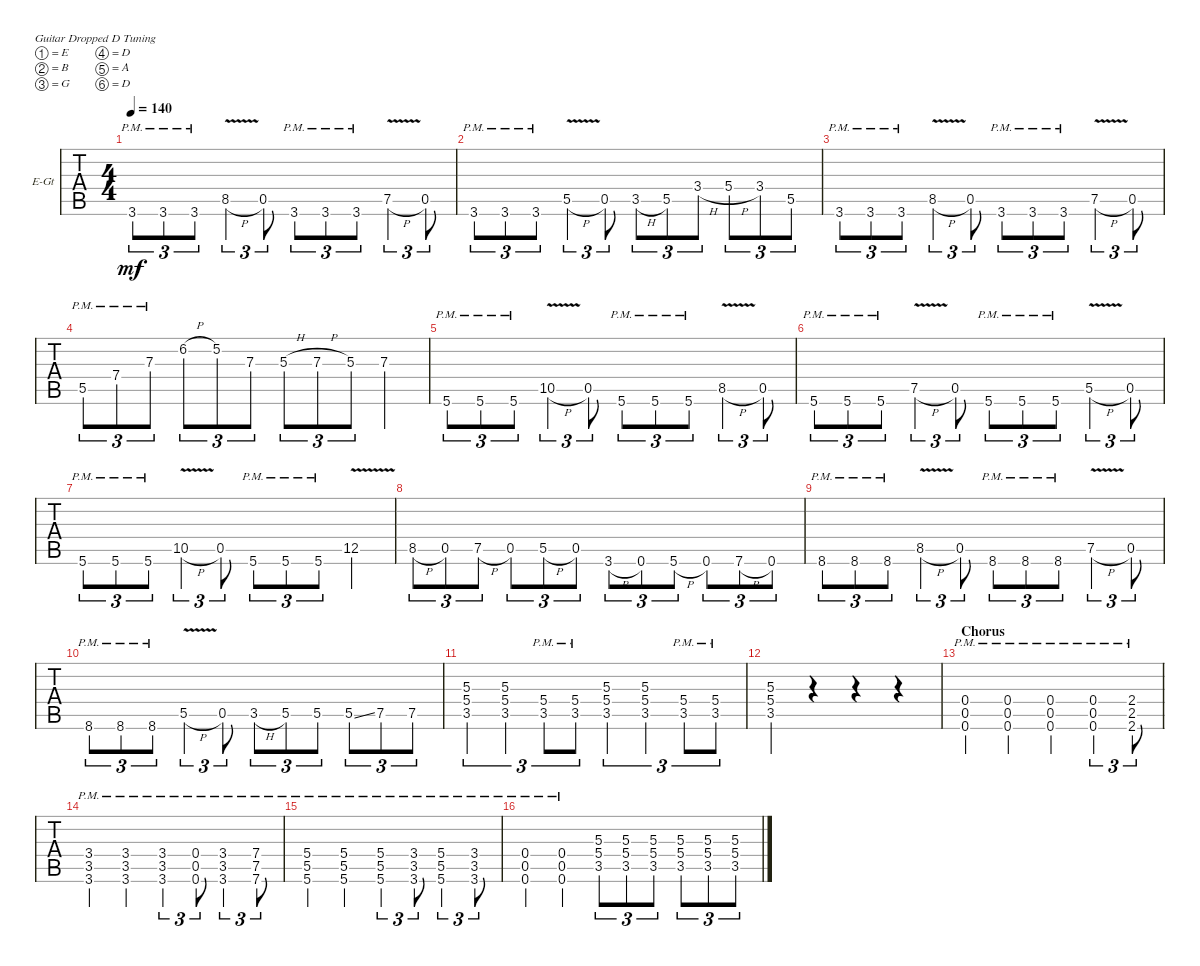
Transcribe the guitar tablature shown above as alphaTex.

\defaultSystemsLayout 4
\bracketExtendMode groupsimilarinstruments
\multiBarRest
\firstSystemTrackNameOrientation horizontal
\otherSystemsTrackNameOrientation horizontal
\track ("Matthew" "E-Gt") {instrument distortionguitar}
\staff {tabs}
\tuning (E4 B3 G3 D3 A2 D2)
\ts (4 4)
\tempo 140
\clef g2
\ks c
3.6{pm}.8{tu (3 2) dy mf} 3.6{pm}.8{tu (3 2)} 3.6{pm}.8{tu (3 2)} 8.5{v h}.4{tu (3 2)} 0.5.8{tu (3 2)} 3.6{pm}.8{tu (3 2)} 3.6{pm}.8{tu (3 2)} 3.6{pm}.8{tu (3 2)} 7.5{v h}.4{tu (3 2)} 0.5.8{tu (3 2)} |
3.6{pm}.8{tu (3 2)} 3.6{pm}.8{tu (3 2)} 3.6{pm}.8{tu (3 2)} 5.5{v h}.4{tu (3 2)} 0.5.8{tu (3 2)} 3.5{h}.8{tu (3 2)} 5.5.8{tu (3 2)} 3.4{h}.8{tu (3 2)} 5.4{h}.8{tu (3 2)} 3.4.8{tu (3 2)} 5.5.8{tu (3 2)} |
3.6{pm}.8{tu (3 2)} 3.6{pm}.8{tu (3 2)} 3.6{pm}.8{tu (3 2)} 8.5{v h}.4{tu (3 2)} 0.5.8{tu (3 2)} 3.6{pm}.8{tu (3 2)} 3.6{pm}.8{tu (3 2)} 3.6{pm}.8{tu (3 2)} 7.5{v h}.4{tu (3 2)} 0.5.8{tu (3 2)} |
5.5{pm}.8{tu (3 2)} 7.4{pm}.8{tu (3 2)} 7.3{pm}.8{tu (3 2)} 6.2{h}.8{tu (3 2)} 5.2.8{tu (3 2)} 7.3.8{tu (3 2)} 5.3{h}.8{tu (3 2)} 7.3{h}.8{tu (3 2)} 5.3.8{tu (3 2)} 7.3.4 |
5.6{pm}.8{tu (3 2)} 5.6{pm}.8{tu (3 2)} 5.6{pm}.8{tu (3 2)} 10.5{v h}.4{tu (3 2)} 0.5.8{tu (3 2)} 5.6{pm}.8{tu (3 2)} 5.6{pm}.8{tu (3 2)} 5.6{pm}.8{tu (3 2)} 8.5{v h}.4{tu (3 2)} 0.5.8{tu (3 2)} |
5.6{pm}.8{tu (3 2)} 5.6{pm}.8{tu (3 2)} 5.6{pm}.8{tu (3 2)} 7.5{v h}.4{tu (3 2)} 0.5.8{tu (3 2)} 5.6{pm}.8{tu (3 2)} 5.6{pm}.8{tu (3 2)} 5.6{pm}.8{tu (3 2)} 5.5{v h}.4{tu (3 2)} 0.5.8{tu (3 2)} |
5.6{pm}.8{tu (3 2)} 5.6{pm}.8{tu (3 2)} 5.6{pm}.8{tu (3 2)} 10.5{v h}.4{tu (3 2)} 0.5.8{tu (3 2)} 5.6{pm}.8{tu (3 2)} 5.6{pm}.8{tu (3 2)} 5.6{pm}.8{tu (3 2)} 12.5{v}.4 |
8.5{h}.8{tu (3 2)} 0.5.8{tu (3 2)} 7.5{h}.8{tu (3 2)} 0.5.8{tu (3 2)} 5.5{h}.8{tu (3 2)} 0.5.8{tu (3 2)} 3.6{h}.8{tu (3 2)} 0.6.8{tu (3 2)} 5.6{h}.8{tu (3 2)} 0.6.8{tu (3 2)} 7.6{h}.8{tu (3 2)} 0.6.8{tu (3 2)} |
8.6{pm}.8{tu (3 2)} 8.6{pm}.8{tu (3 2)} 8.6{pm}.8{tu (3 2)} 8.5{v h}.4{tu (3 2)} 0.5.8{tu (3 2)} 8.6{pm}.8{tu (3 2)} 8.6{pm}.8{tu (3 2)} 8.6{pm}.8{tu (3 2)} 7.5{v h}.4{tu (3 2)} 0.5.8{tu (3 2)} |
8.6{pm}.8{tu (3 2)} 8.6{pm}.8{tu (3 2)} 8.6{pm}.8{tu (3 2)} 5.5{v h}.4{tu (3 2)} 0.5.8{tu (3 2)} 3.5{h}.8{tu (3 2)} 5.5.8{tu (3 2)} 5.5.8{tu (3 2)} 5.5{ss}.8{tu (3 2)} 7.5.8{tu (3 2)} 7.5.8{tu (3 2)} |
(3.5 5.4 5.3).4{tu (3 2)} (3.5 5.4 5.3).4{tu (3 2)} (3.5{pm} 5.4{pm}).8{tu (3 2)} (3.5{pm} 5.4{pm}).8{tu (3 2)} (3.5 5.4 5.3).4{tu (3 2)} (3.5 5.4 5.3).4{tu (3 2)} (3.5{pm} 5.4{pm}).8{tu (3 2)} (3.5{pm} 5.4{pm}).8{tu (3 2)} |
(3.5 5.4 5.3).4 r.4 r.4 r.4 |
\section ("" "Chorus")
(0.6{pm} 0.5{pm} 0.4{pm}).4 (0.6{pm} 0.5{pm} 0.4{pm}).4 (0.6{pm} 0.5{pm} 0.4{pm}).4 (0.6{pm} 0.5{pm} 0.4{pm}).4{tu (3 2)} (2.6{pm} 2.5{pm} 2.4{pm}).8{tu (3 2)} |
(3.6{pm} 3.5{pm} 3.4{pm}).4 (3.6{pm} 3.5{pm} 3.4{pm}).4 (3.6{pm} 3.5{pm} 3.4{pm}).4{tu (3 2)} (0.6{pm} 0.5{pm} 0.4{pm}).8{tu (3 2)} (3.6{pm} 3.5{pm} 3.4{pm}).4{tu (3 2)} (7.6{pm} 7.5{pm} 7.4{pm}).8{tu (3 2)} |
(5.6{pm} 5.5{pm} 5.4{pm}).4 (5.6{pm} 5.5{pm} 5.4{pm}).4 (5.6{pm} 5.5{pm} 5.4{pm}).4{tu (3 2)} (3.6{pm} 3.5{pm} 3.4{pm}).8{tu (3 2)} (5.6{pm} 5.5{pm} 5.4{pm}).4{tu (3 2)} (3.6{pm} 3.5{pm} 3.4{pm}).8{tu (3 2)} |
(0.6{pm} 0.5{pm} 0.4{pm}).4 (0.6{pm} 0.5{pm} 0.4{pm}).4 (3.5 5.4 5.3).8{tu (3 2)} (3.5 5.4 5.3).8{tu (3 2)} (3.5 5.4 5.3).8{tu (3 2)} (3.5 5.4 5.3).8{tu (3 2)} (3.5 5.4 5.3).8{tu (3 2)} (3.5 5.4 5.3).8{tu (3 2)}
